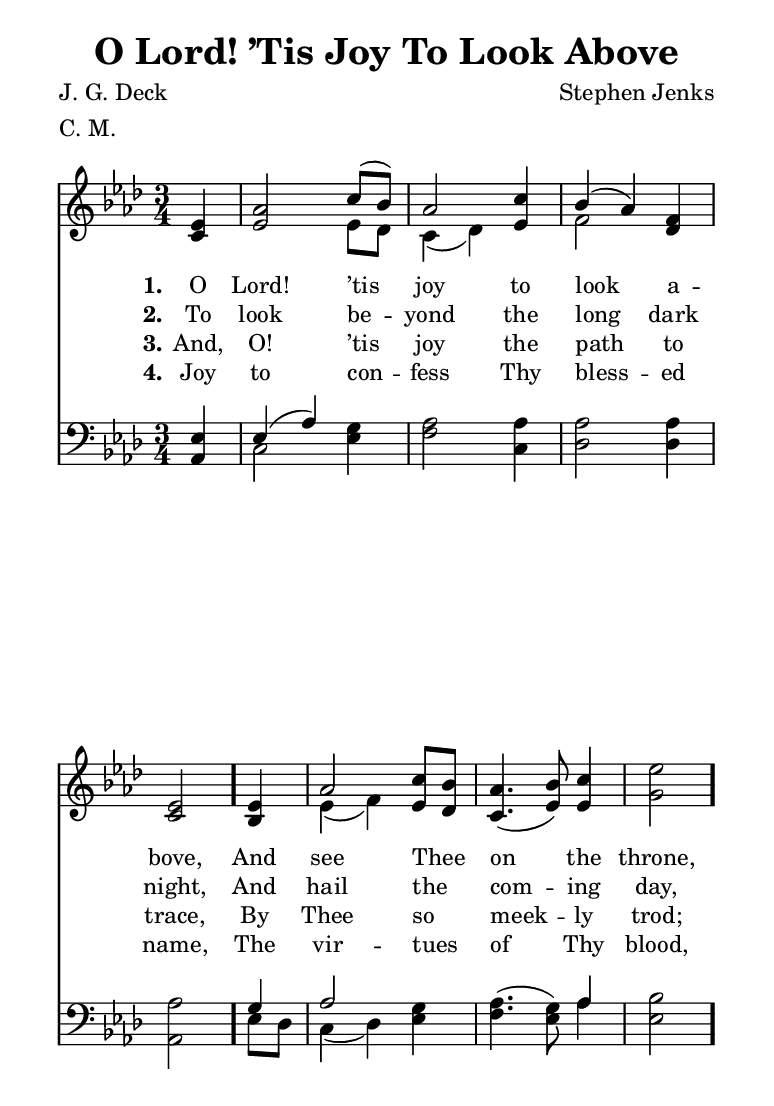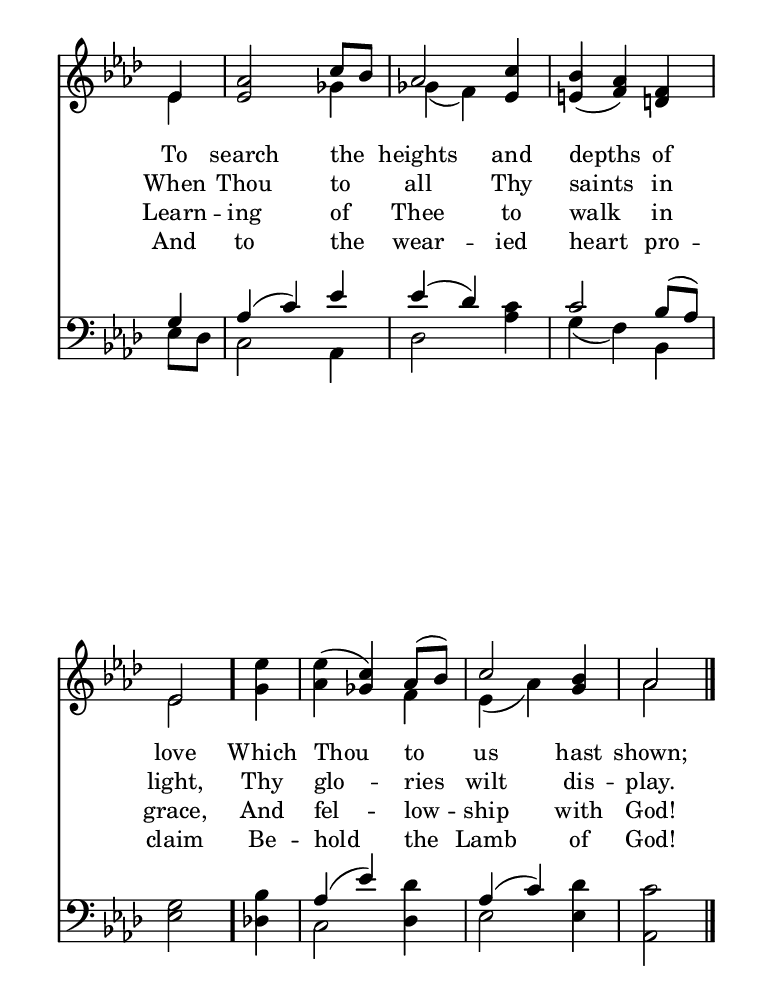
\include "common/global.ily"
\paper {
  \include "common/paper.ily"
  ragged-last-bottom = ##t
  systems-per-page = ##f
}

\header{
  hymnnumber = "162"
  title = "O Lord! ’Tis Joy To Look Above"
  tunename = "Communion"
  meter = "C. M."
  poet = "J. G. Deck"
  composer = "Stephen Jenks"
  %copyright = ""
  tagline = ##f
}

global = {
  \include "common/overrides.ily"
  \override Staff.TimeSignature.style = #'numbered
  \time 3/4
  \override Score.MetronomeMark.transparent = ##t % hide all fermata changes too
  \tempo 4=80
  \key aes \major
  \partial 4
  \autoBeamOff
}

notesSoprano = {
\global
\relative c' {

  ees4 | aes2 c8[( bes)] | aes2 c4 | bes4( aes) f | ees2
  ees4 | aes2 c8[ bes] | aes4.( bes8) c4 | ees2
  ees,4 | aes2 c8[ bes] | aes2 c4 | bes( aes) f | ees2 % original has impossible whole note at end of line here
  ees'4 | ees( c) aes8[( bes)] | c2 bes4 | aes2

  \bar "|."

}
}

notesAlto = {
\global
\relative e' {

  c4 | ees2 ees8[ des] | c4( des) ees | f2 des4 | c2
  bes4 | ees( f) ees8[ des] | c4.( ees8) ees4 | g2
  ees4 | ees2 ges4 | ges4( f) ees | e( f) d | ees2
  g4 | aes( ges) f | ees( aes) g | aes2

}
}

notesTenor = {
\global
\relative a {

  ees4 | ees( aes) g | aes2 aes4 | aes2 aes4 | aes2
  g4 | aes2 g4 | aes4.( g8) aes4 | bes2
  g4 | aes( c) ees | ees( des) c | c2 bes8[( aes)] | g2
  bes4 | aes4( ees') des | aes( c) des | c2

}
}

notesBass = {
\global
\relative f, {

  aes4 | c2 ees4 | f2 c4 | des2 des4 | aes2
  ees'8[ des] | c4( des) ees | f4.( ees8) aes4 | ees2
  ees8[ des] | c2 aes4 | des2 aes'4 | g( f) bes, | ees2
  des!4 | c2 des4 | ees2 ees4 | aes,2

}
}

wordsA = \lyricmode {
\set stanza = "1."

O Lord! ’tis joy to look a -- bove, \bar "."
And see Thee on the throne, \bar "." \break
To search the heights and depths of love \bar "."
Which Thou to us hast shown; \bar "."

}

wordsB = \lyricmode {
\set stanza = "2."

To look be -- yond the long dark night,
And hail the com -- ing day,
When Thou to all Thy saints in light,
Thy glo -- ries wilt dis -- play.

}

wordsC = \lyricmode {
\set stanza = "3."

And, O! ’tis joy the path to trace,
By Thee so meek -- ly trod;
Learn -- ing of Thee to walk in grace,
And fel -- low -- ship with God!

}

wordsD = \lyricmode {
\set stanza = "4."

Joy to con -- fess Thy bless -- ed name,
The vir -- tues of Thy blood,
And to the wear -- ied heart pro -- claim
Be -- hold the Lamb of God!

}

\score {
  \context ChoirStaff <<
    \context Staff = upper <<
      \set Staff.autoBeaming = ##f
      \set ChoirStaff.systemStartDelimiter = #'SystemStartBar
      \set ChoirStaff.printPartCombineTexts = ##f
      \partcombine #'(2 . 9) \notesSoprano \notesAlto
      \context NullVoice = sopranos { \voiceOne << \notesSoprano >> }
      \context NullVoice = altos { \voiceTwo << \notesAlto >> }
      \context Lyrics = one   \lyricsto sopranos \wordsA
      \context Lyrics = two   \lyricsto sopranos \wordsB
      \context Lyrics = three \lyricsto sopranos \wordsC
      \context Lyrics = four  \lyricsto sopranos \wordsD
    >>
    \context Staff = men <<
      \clef bass
      \set ChoirStaff.printPartCombineTexts = ##f
      \partcombine #'(2 . 9) \notesTenor \notesBass
      \context NullVoice = tenors { \voiceOne << \notesTenor >> }
      \context NullVoice = basses { \voiceTwo << \notesBass >> }
    >>
  >>
  \layout {
    \include "common/layout.ily"
  }
  \midi{
    \include "common/midi.ily"
  }
}

\version "2.19.49"  % necessary for upgrading to future LilyPond versions.

% vi:set et ts=2 sw=2 ai nocindent syntax=lilypond:
